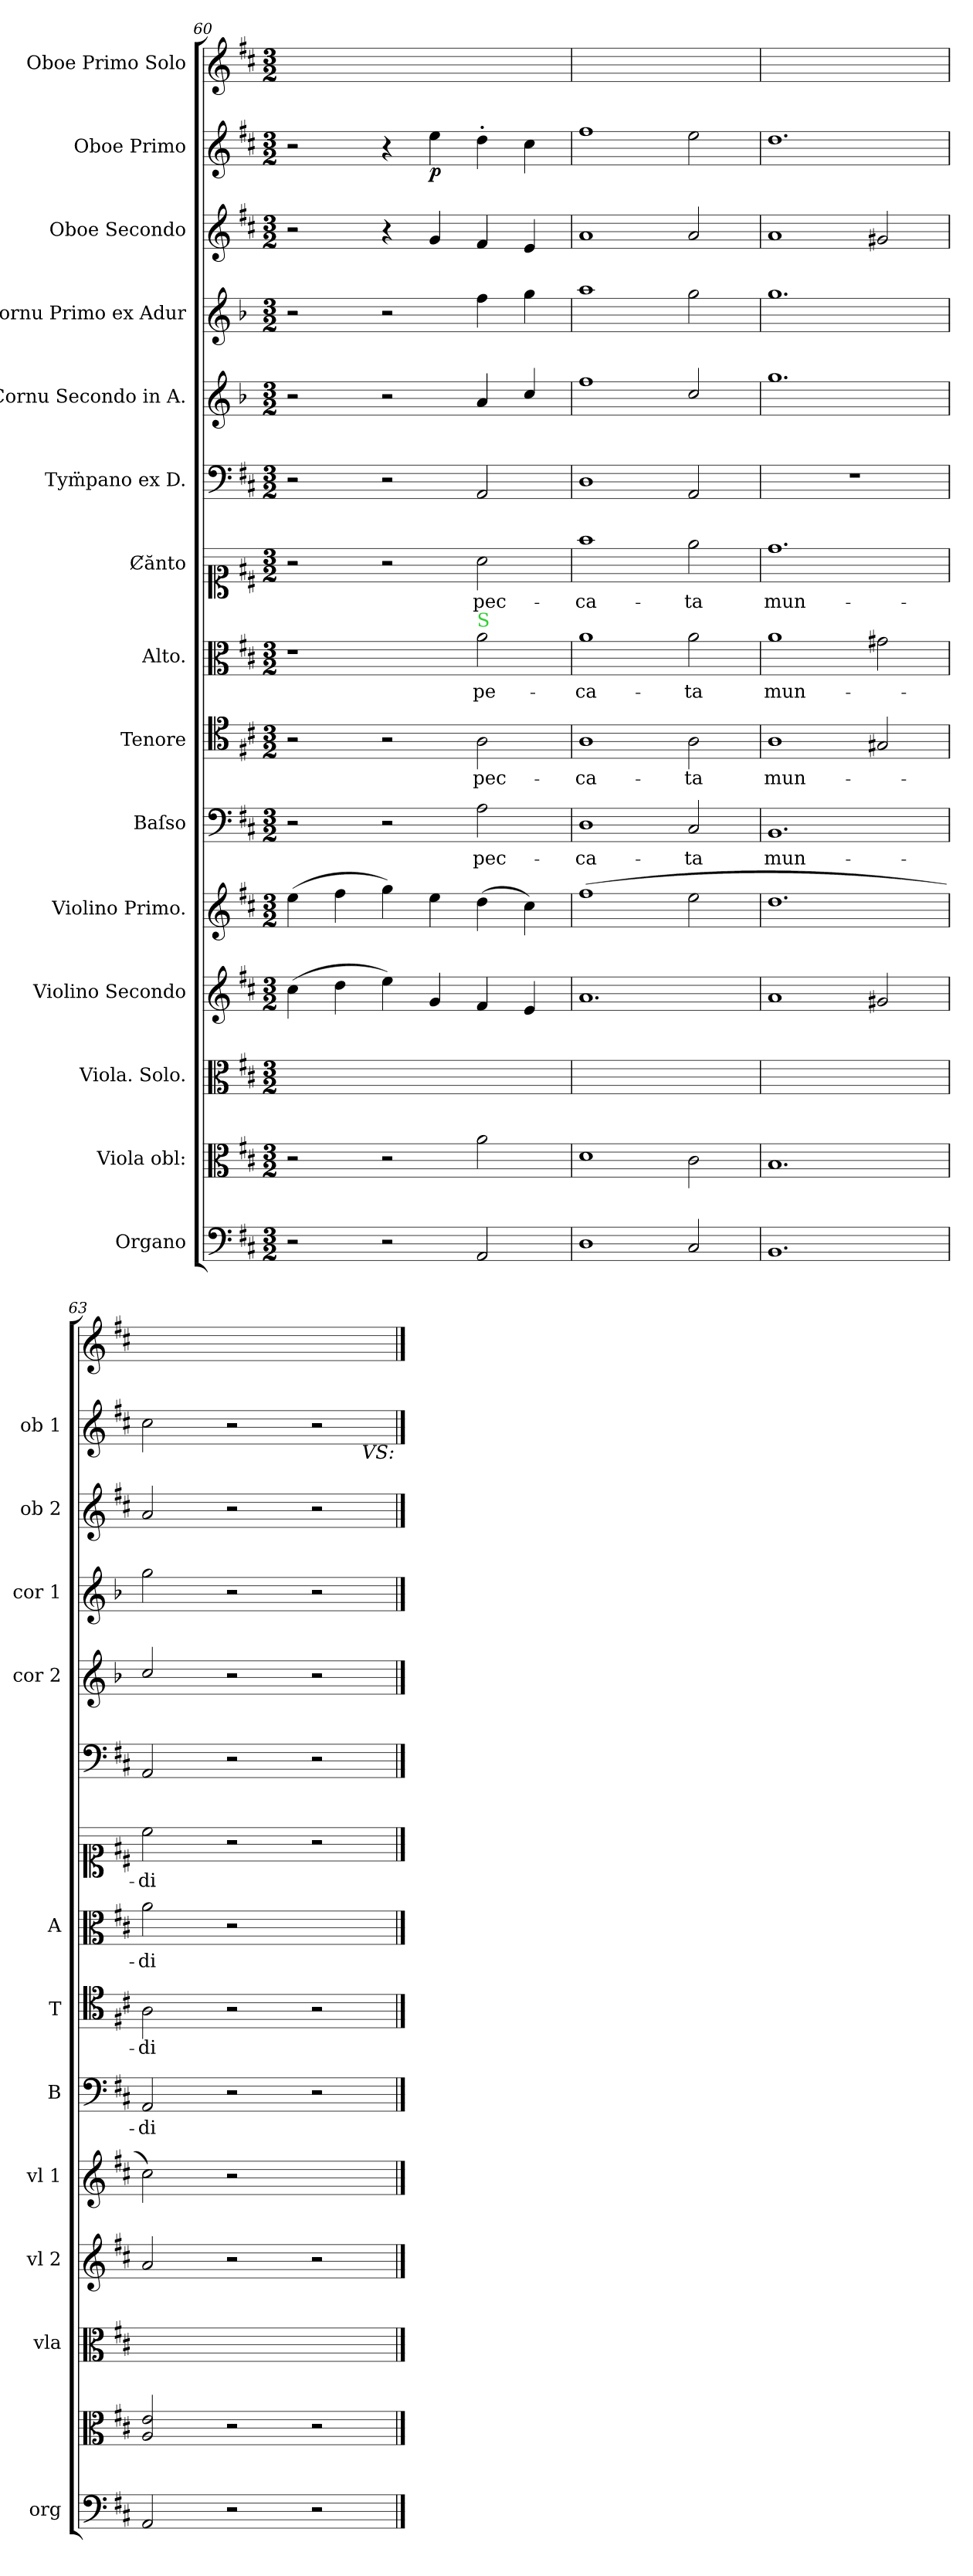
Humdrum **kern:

**kern	**kern	**kern	**kern	**dynam	**kern	**dynam	**kern	**text	**kern	**text	**kern	**text	**kern	**text	**kern	**dynam	**kern	**dynam	**kern	**kern	**kern	**dynam	**kern
*part15	*part14	*part13	*part12	*part12	*part11	*part11	*part10	*part10	*part9	*part9	*part8	*part8	*part7	*part7	*part6	*part6	*part5	*part5	*part4	*part3	*part2	*part2	*part1
*staff15	*staff14	*staff13	*staff12	*staff12	*staff11	*staff11	*staff10	*staff10	*staff9	*staff9	*staff8	*staff8	*staff7	*staff7	*staff6	*staff6	*staff5	*staff5	*staff4	*staff3	*staff2	*staff2	*staff1
*I"Organo	*I"Viola obl:	*I"Viola. Solo.	*I"Violino Secondo	*	*I"Violino Primo.	*	*I"Baſso	*	*I"Tenore	*	*I"Alto.	*	*I"Ȼănto	*	*I"Tym̈pano ex D.	*	*I"Cornu Secondo in A.	*	*I"Cornu Primo ex Adur	*I"Oboe Secondo	*I"Oboe Primo	*	*I"Oboe Primo Solo
*I'org	*	*I'vla	*I'vl 2	*	*I'vl 1	*	*I'B	*	*I'T	*	*I'A	*	*	*	*	*	*I'cor 2	*	*I'cor 1	*I'ob 2	*I'ob 1	*	*
*clefF4	*clefC3	*clefC3	*clefG2	*	*clefG2	*	*clefF4	*	*clefC4	*	*clefC3	*	*clefC1	*	*clefF4	*	*clefG2	*	*clefG2	*clefG2	*clefG2	*	*clefG2
*	*	*	*	*	*	*	*	*	*	*	*	*	*	*	*	*	*ITrd2c3	*	*ITrd2c3	*	*	*	*
*k[f#c#]	*k[f#c#]	*k[f#c#]	*k[f#c#]	*	*k[f#c#]	*	*k[f#c#]	*	*k[f#c#]	*	*k[f#c#]	*	*k[f#c#]	*	*k[f#c#]	*	*k[f#c#]	*	*k[f#c#]	*k[f#c#]	*k[f#c#]	*	*k[f#c#]
*M3/2	*M3/2	*M3/2	*M3/2	*	*M3/2	*	*M3/2	*	*M3/2	*	*M3/2	*	*M3/2	*	*M3/2	*	*M3/2	*	*M3/2	*M3/2	*M3/2	*	*M3/2
=60	=60	=60	=60	=60	=60	=60	=60	=60	=60	=60	=60	=60	=60	=60	=60	=60	=60	=60	=60	=60	=60	=60	=60
!	!	!	!	!LO:DY:b	!	!	!	!	!	!	!	!	!	!	!	!	!	!	!	!	!	!	!
2r	2r	1.ryy	(4cc#\	po	(4ee\	.	2r	.	2r	.	1r	.	2r	.	2r	.	2r	.	2r	2r	2r	.	1.ryy
!	!	!	!	!	!	!LO:DY:b	!	!	!	!	!	!	!	!	!	!	!	!	!	!	!	!	!
.	.	.	4dd\	.	4ff#\	po	.	.	.	.	.	.	.	.	.	.	.	.	.	.	.	.	.
2r	2r	.	4ee\)	.	4gg\)	.	2r	.	2r	.	.	.	2r	.	2r	.	2r	.	2r	4r	4r	.	.
!	!	!	!	!	!	!	!	!	!	!	!	!	!	!	!	!	!	!	!	!	!	!LO:DY:b	!
.	.	.	4g/	.	4ee\	.	.	.	.	.	.	.	.	.	.	.	.	.	.	4g/	4ee\	p	.
!	!	!	!	!	!	!	!	!	!	!	!LO:TX:a:color=limegreen:t=S	!	!	!	!	!	!	!	!	!	!	!	!
!	!	!	!	!	!	!	!	!	!	!	!	!	!	!	!	!LO:DY:b	!	!LO:DY:b	!	!	!	!	!
2AA/	2a\	.	4f#/	.	(4dd\	.	2A\	pec-	2A\	pec-	2a\	pe-	2a\	pec-	2AA/	po	4f#/	po	4dd\	4f#/	4dd'\	.	.
.	.	.	4e/	.	4cc#\)	.	.	.	.	.	.	.	.	.	.	.	4a/	.	4ee\	4e/	4cc#\	.	.
=61	=61	=61	=61	=61	=61	=61	=61	=61	=61	=61	=61	=61	=61	=61	=61	=61	=61	=61	=61	=61	=61	=61	=61
1D	1d	1.ryy	1.a	.	(1ff#	.	1D	-ca-	1A	-ca-	1a	-ca-	1ff#	-ca-	1D	.	1dd	.	1ff#	1a	1ff#	.	1.ryy
2C#/	2c#\	.	.	.	2ee\	.	2C#/	-ta	2A\	-ta	2a\	-ta	2ee\	-ta	2AA/	.	2a/	.	2ee\	2a/	2ee\	.	.
=62	=62	=62	=62	=62	=62	=62	=62	=62	=62	=62	=62	=62	=62	=62	=62	=62	=62	=62	=62	=62	=62	=62	=62
1.BB	1.B	1.ryy	1a	.	1.dd	.	1.BB	mun-	1A	mun-	1a	mun-	1.dd	mun-	1.r	.	1.ee	.	1.ee	1a	1.dd	.	1.ryy
.	.	.	2g#X/	.	.	.	.	.	2G#X/	.	2g#X\	.	.	.	.	.	.	.	.	2g#X/	.	.	.
=63	=63	=63	=63	=63	=63	=63	=63	=63	=63	=63	=63	=63	=63	=63	=63	=63	=63	=63	=63	=63	=63	=63	=63
2AA/	2A/ 2e/	1.ryy	2a/	.	2cc#\)	.	2AA/	-di	2A\	-di	2a\	-di	2cc#\	-di	2AA/	.	2a/	.	2ee\	2a/	2cc#\	.	1.ryy
!	!	!	!	!	!LO:N:vis=2	!	!	!	!	!	!LO:N:vis=2	!	!	!	!	!	!	!	!	!	!	!	!
2r	2r	.	2r	.	1r	.	2r	.	2r	.	1r	.	2r	.	2r	.	2r	.	2r	2r	2r	.	.
2r	2r	.	2r	.	.	.	2r	.	2r	.	.	.	2r	.	2r	.	2r	.	2r	2r	2r	.	.
!	!	!	!	!	!	!	!	!	!	!	!	!	!	!	!	!	!	!	!	!	!LO:TX:b:i:t=VS&colon;	!	!
==	==	==	==	==	==	==	==	==	==	==	==	==	==	==	==	==	==	==	==	==	==	==	==
*-	*-	*-	*-	*-	*-	*-	*-	*-	*-	*-	*-	*-	*-	*-	*-	*-	*-	*-	*-	*-	*-	*-	*-
